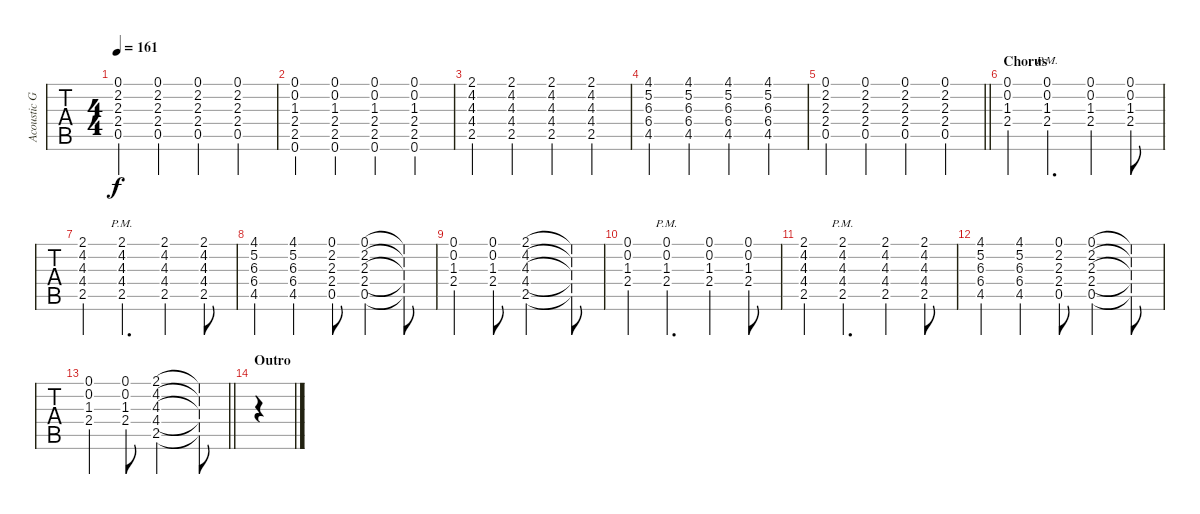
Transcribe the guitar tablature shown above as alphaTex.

\track ("Acoustic Guitar" "Acoustic G") {instrument electricguitarclean}
\staff {tabs}
\tuning (E4 B3 G3 D3 A2 E2) {hide}
\ts (4 4)
\tempo 161
\clef g2
\ks e
(0.1 2.2 2.3 2.4 0.5).4{dy f} (0.1 2.2 2.3 2.4 0.5).4 (0.1 2.2 2.3 2.4 0.5).4 (0.1 2.2 2.3 2.4 0.5).4 |
(0.1 0.2 1.3 2.4 2.5 0.6).4 (0.1 0.2 1.3 2.4 2.5 0.6).4 (0.1 0.2 1.3 2.4 2.5 0.6).4 (0.1 0.2 1.3 2.4 2.5 0.6).4 |
(2.1 4.2 4.3 4.4 2.5).4 (2.1 4.2 4.3 4.4 2.5).4 (2.1 4.2 4.3 4.4 2.5).4 (2.1 4.2 4.3 4.4 2.5).4 |
(4.1 5.2 6.3 6.4 4.5).4 (4.1 5.2 6.3 6.4 4.5).4 (4.1 5.2 6.3 6.4 4.5).4 (4.1 5.2 6.3 6.4 4.5).4 |
\barLineRight lightlight
(0.1 2.2 2.3 2.4 0.5).4 (0.1 2.2 2.3 2.4 0.5).4 (0.1 2.2 2.3 2.4 0.5).4 (0.1 2.2 2.3 2.4 0.5).4 |
\section ("" "Chorus")
(0.1 0.2 1.3 2.4).4 (0.1{pm} 0.2{pm} 1.3{pm} 2.4{pm}).4{d} (0.1 0.2 1.3 2.4).4 (0.1 0.2 1.3 2.4).8 |
(2.1 4.2 4.3 4.4 2.5).4 (2.1{pm} 4.2{pm} 4.3{pm} 4.4{pm} 2.5{pm}).4{d} (2.1 4.2 4.3 4.4 2.5).4 (2.1 4.2 4.3 4.4 2.5).8 |
(4.1 5.2 6.3 6.4 4.5).4 (4.1 5.2 6.3 6.4 4.5).4 (0.1 2.2 2.3 2.4 0.5).8 (0.1 2.2 2.3 2.4 0.5).4 (0.1{t} 2.2{t} 2.3{t} 2.4{t} 0.5{t}).8 |
(0.1 0.2 1.3 2.4).4 (0.1 0.2 1.3 2.4).8 (2.1 4.2 4.3 4.4 2.5).2 (2.1{t} 4.2{t} 4.3{t} 4.4{t} 2.5{t}).8 |
(0.1 0.2 1.3 2.4).4 (0.1{pm} 0.2{pm} 1.3{pm} 2.4{pm}).4{d} (0.1 0.2 1.3 2.4).4 (0.1 0.2 1.3 2.4).8 |
(2.1 4.2 4.3 4.4 2.5).4 (2.1{pm} 4.2{pm} 4.3{pm} 4.4{pm} 2.5{pm}).4{d} (2.1 4.2 4.3 4.4 2.5).4 (2.1 4.2 4.3 4.4 2.5).8 |
(4.1 5.2 6.3 6.4 4.5).4 (4.1 5.2 6.3 6.4 4.5).4 (0.1 2.2 2.3 2.4 0.5).8 (0.1 2.2 2.3 2.4 0.5).4 (0.1{t} 2.2{t} 2.3{t} 2.4{t} 0.5{t}).8 |
\barLineRight lightlight
(0.1 0.2 1.3 2.4).4 (0.1 0.2 1.3 2.4).8 (2.1 4.2 4.3 4.4 2.5).2 (2.1{t} 4.2{t} 4.3{t} 4.4{t} 2.5{t}).8 |
\section ("" "Outro")
